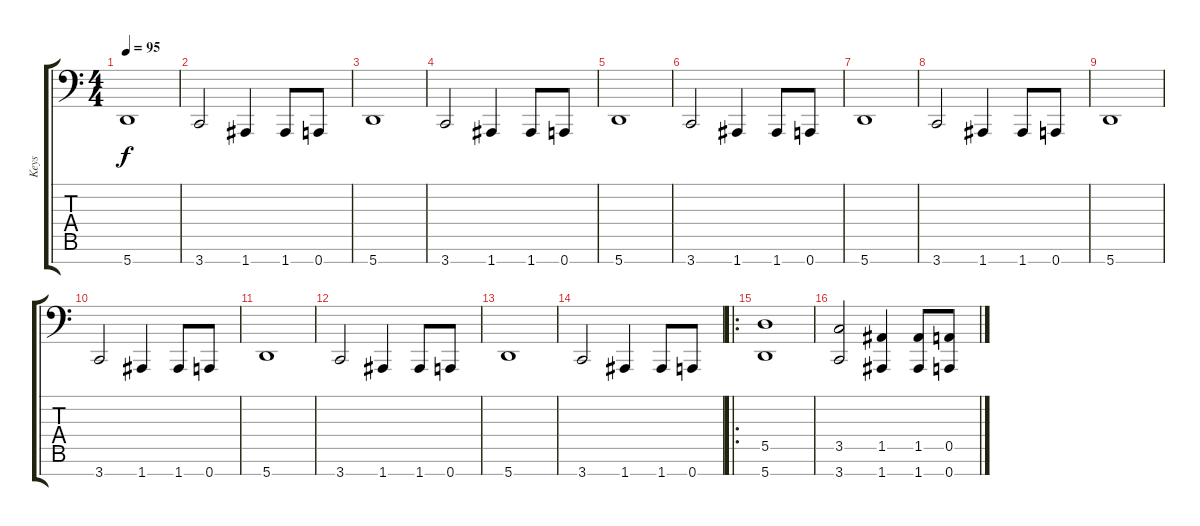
\track ("Keys " "Keys ") {instrument lead3calliope}
\staff {score tabs}
\tuning (E4 B3 G3 D3 A2 E2 A1) {hide}
\ts (4 4)
\tempo 95
\clef f4
\ks c
5.7.1{dy f} |
3.7.2 1.7.4 1.7.8 0.7.8 |
5.7.1 |
3.7.2 1.7.4 1.7.8 0.7.8 |
5.7.1 |
3.7.2 1.7.4 1.7.8 0.7.8 |
5.7.1 |
3.7.2 1.7.4 1.7.8 0.7.8 |
5.7.1 |
3.7.2 1.7.4 1.7.8 0.7.8 |
5.7.1 |
3.7.2 1.7.4 1.7.8 0.7.8 |
5.7.1 |
3.7.2 1.7.4 1.7.8 0.7.8 |
\ro
(5.5 5.7).1 |
(3.5 3.7).2 (1.5 1.7).4 (1.5 1.7).8 (0.5 0.7).8
